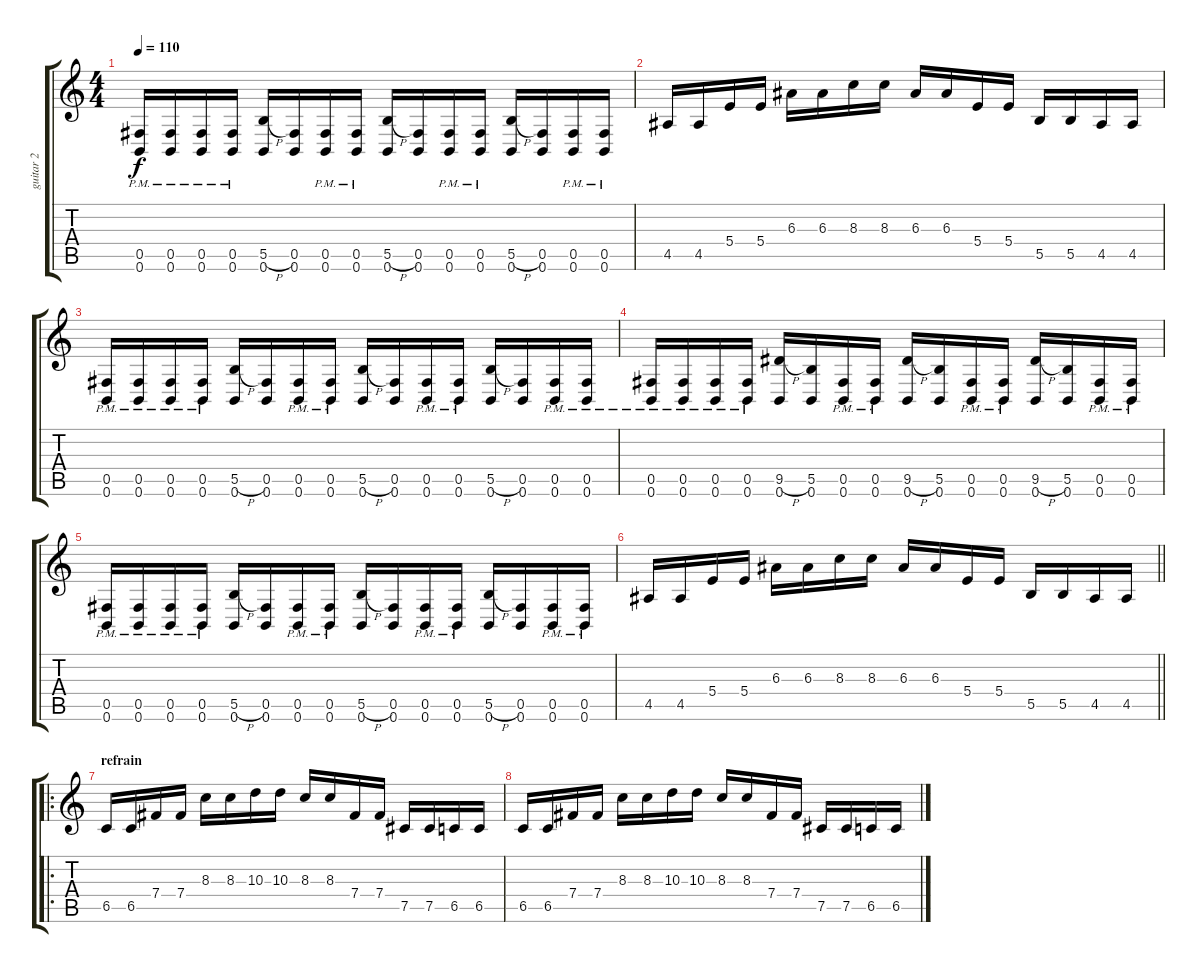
\track ("guitar 2" "guitar 2") {instrument distortionguitar}
\staff {score tabs}
\tuning (Db4 Ab3 E3 B2 Gb2 B1) {hide}
\ts (4 4)
\tempo 110
\clef g2
\ks c
(0.5{pm} 0.6{pm}).16{dy f} (0.5{pm} 0.6{pm}).16 (0.5{pm} 0.6{pm}).16 (0.5{pm} 0.6{pm}).16 (5.5{h} 0.6).16 (0.5 0.6).16 (0.5{pm} 0.6{pm}).16 (0.5{pm} 0.6{pm}).16 (5.5{h} 0.6).16 (0.5 0.6).16 (0.5{pm} 0.6{pm}).16 (0.5{pm} 0.6{pm}).16 (5.5{h} 0.6).16 (0.5 0.6).16 (0.5{pm} 0.6{pm}).16 (0.5{pm} 0.6{pm}).16 |
4.5.16 4.5.16 5.4.16 5.4.16 6.3.16 6.3.16 8.3.16 8.3.16 6.3.16 6.3.16 5.4.16 5.4.16 5.5.16 5.5.16 4.5.16 4.5.16 |
(0.5{pm} 0.6{pm}).16 (0.5{pm} 0.6{pm}).16 (0.5{pm} 0.6{pm}).16 (0.5{pm} 0.6{pm}).16 (5.5{h} 0.6).16 (0.5 0.6).16 (0.5{pm} 0.6{pm}).16 (0.5{pm} 0.6{pm}).16 (5.5{h} 0.6).16 (0.5 0.6).16 (0.5{pm} 0.6{pm}).16 (0.5{pm} 0.6{pm}).16 (5.5{h} 0.6).16 (0.5 0.6).16 (0.5{pm} 0.6{pm}).16 (0.5{pm} 0.6{pm}).16 |
(0.5{pm} 0.6{pm}).16 (0.5{pm} 0.6{pm}).16 (0.5{pm} 0.6{pm}).16 (0.5{pm} 0.6{pm}).16 (9.5{h} 0.6).16 (5.5 0.6).16 (0.5{pm} 0.6{pm}).16 (0.5{pm} 0.6{pm}).16 (9.5{h} 0.6).16 (5.5 0.6).16 (0.5{pm} 0.6{pm}).16 (0.5{pm} 0.6{pm}).16 (9.5{h} 0.6).16 (5.5 0.6).16 (0.5{pm} 0.6{pm}).16 (0.5{pm} 0.6{pm}).16 |
(0.5{pm} 0.6{pm}).16 (0.5{pm} 0.6{pm}).16 (0.5{pm} 0.6{pm}).16 (0.5{pm} 0.6{pm}).16 (5.5{h} 0.6).16 (0.5 0.6).16 (0.5{pm} 0.6{pm}).16 (0.5{pm} 0.6{pm}).16 (5.5{h} 0.6).16 (0.5 0.6).16 (0.5{pm} 0.6{pm}).16 (0.5{pm} 0.6{pm}).16 (5.5{h} 0.6).16 (0.5 0.6).16 (0.5{pm} 0.6{pm}).16 (0.5{pm} 0.6{pm}).16 |
\barLineRight lightlight
4.5.16 4.5.16 5.4.16 5.4.16 6.3.16 6.3.16 8.3.16 8.3.16 6.3.16 6.3.16 5.4.16 5.4.16 5.5.16 5.5.16 4.5.16 4.5.16 |
\ro
\section ("" "refrain")
6.5.16 6.5.16 7.4.16 7.4.16 8.3.16 8.3.16 10.3.16 10.3.16 8.3.16 8.3.16 7.4.16 7.4.16 7.5.16 7.5.16 6.5.16 6.5.16 |
6.5.16 6.5.16 7.4.16 7.4.16 8.3.16 8.3.16 10.3.16 10.3.16 8.3.16 8.3.16 7.4.16 7.4.16 7.5.16 7.5.16 6.5.16 6.5.16
